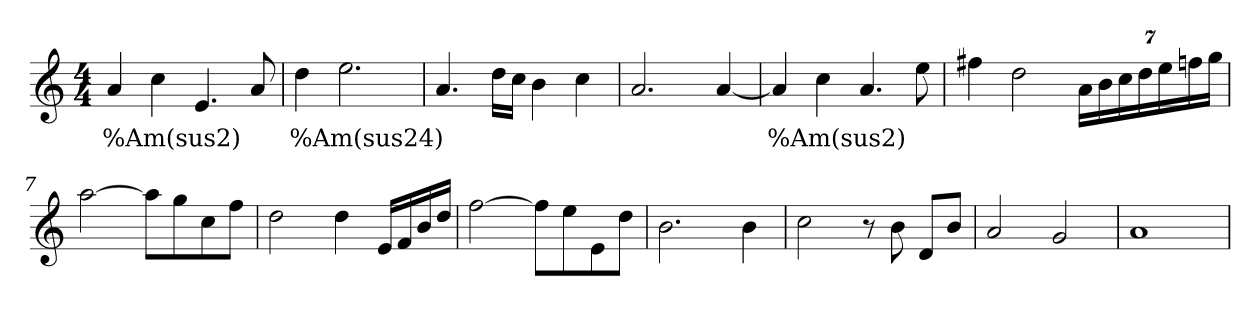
**kern	**text
*part1	*part1
*staff1	*staff1
*clefG2	*
*k[]	*
*a:	*
*M4/4	*
=1	=1
4a	%Am(sus2)
4cc	.
4.e	.
8a	.
=2	=2
4dd	%Am(sus24)
2.ee	.
=3	=3
4.a	.
16ddLL	.
16ccJJ	.
4b	.
4cc	.
=4	=4
2.a	.
[4a	.
=5	=5
4a]	%Am(sus2)
4cc	.
4.a	.
8ee	.
=6	=6
4ff#X	.
2dd	.
28aLL	.
28b	.
28cc	.
28dd	.
28ee	.
28ffn	.
28ggJJ	.
=7	=7
[2aa	.
8aaL]	.
8gg	.
8cc	.
8ffJ	.
=8	=8
2dd	.
4dd	.
16eLL	.
16f	.
16b	.
16ddJJ	.
=9	=9
[2ff	.
8ffL]	.
8ee	.
8e	.
8ddJ	.
=10	=10
2.b	.
4b	.
=11	=11
2cc	.
8r	.
8b	.
8dL	.
8bJ	.
=12	=12
2a	.
2g	.
=13	=13
1a	.
=	=
*-	*-
